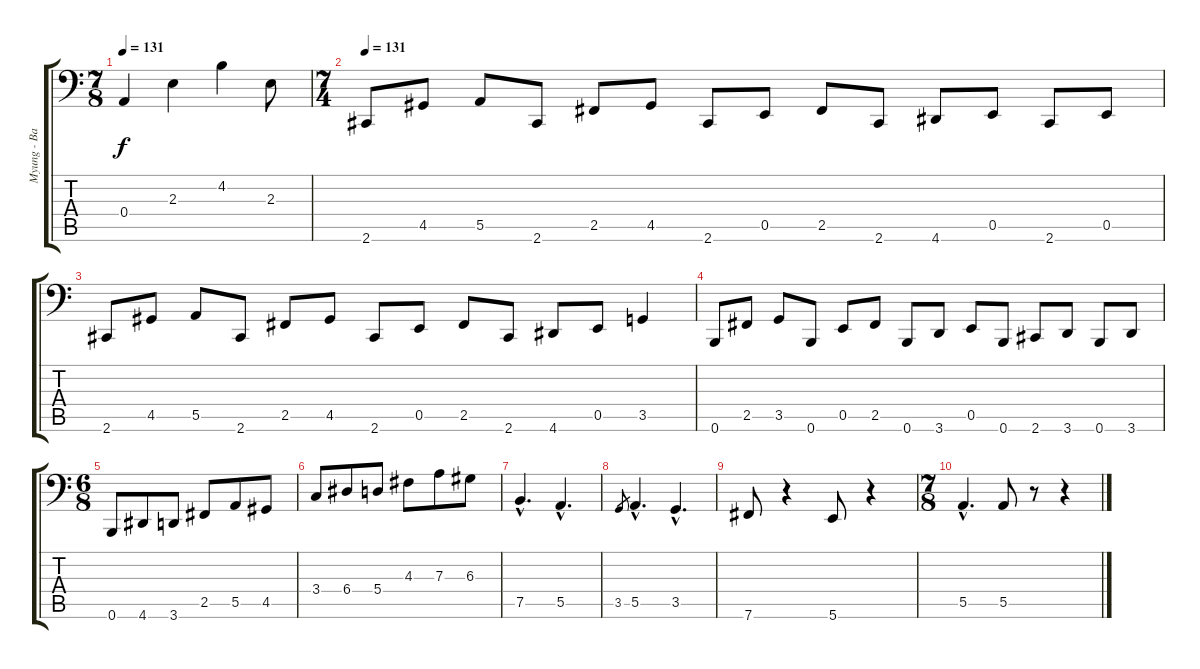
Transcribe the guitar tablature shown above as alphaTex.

\track ("Myung - Bass" "Myung - Ba") {instrument electricbassfinger}
\staff {score tabs}
\tuning (C3 G2 D2 A1 E1 B0) {hide}
\ts (7 8)
\tempo 131
\clef f4
\ks c
0.4.4{dy f} 2.3.4 4.2.4 2.3.8 |
\ts (7 4)
\tempo 131
2.6.8 4.5.8 5.5.8 2.6.8 2.5.8 4.5.8 2.6.8 0.5.8 2.5.8 2.6.8 4.6.8 0.5.8 2.6.8 0.5.8 |
2.6.8 4.5.8 5.5.8 2.6.8 2.5.8 4.5.8 2.6.8 0.5.8 2.5.8 2.6.8 4.6.8 0.5.8 3.5.4 |
0.6.8 2.5.8 3.5.8 0.6.8 0.5.8 2.5.8 0.6.8 3.6.8 0.5.8 0.6.8 2.6.8 3.6.8 0.6.8 3.6.8 |
\ts (6 8)
0.6.8 4.6.8 3.6.8 2.5.8 5.5.8 4.5.8 |
3.4.8 6.4.8 5.4.8 4.3.8 7.3.8 6.3.8 |
7.5{hac}.4{d} 5.5{hac}.4{d} |
3.5.8{gr} 5.5{hac}.4{d} 3.5{hac}.4{d} |
7.6.8 r.4 5.6.8 r.4 |
\ts (7 8)
5.5{hac}.4{d} 5.5.8 r.8 r.4
